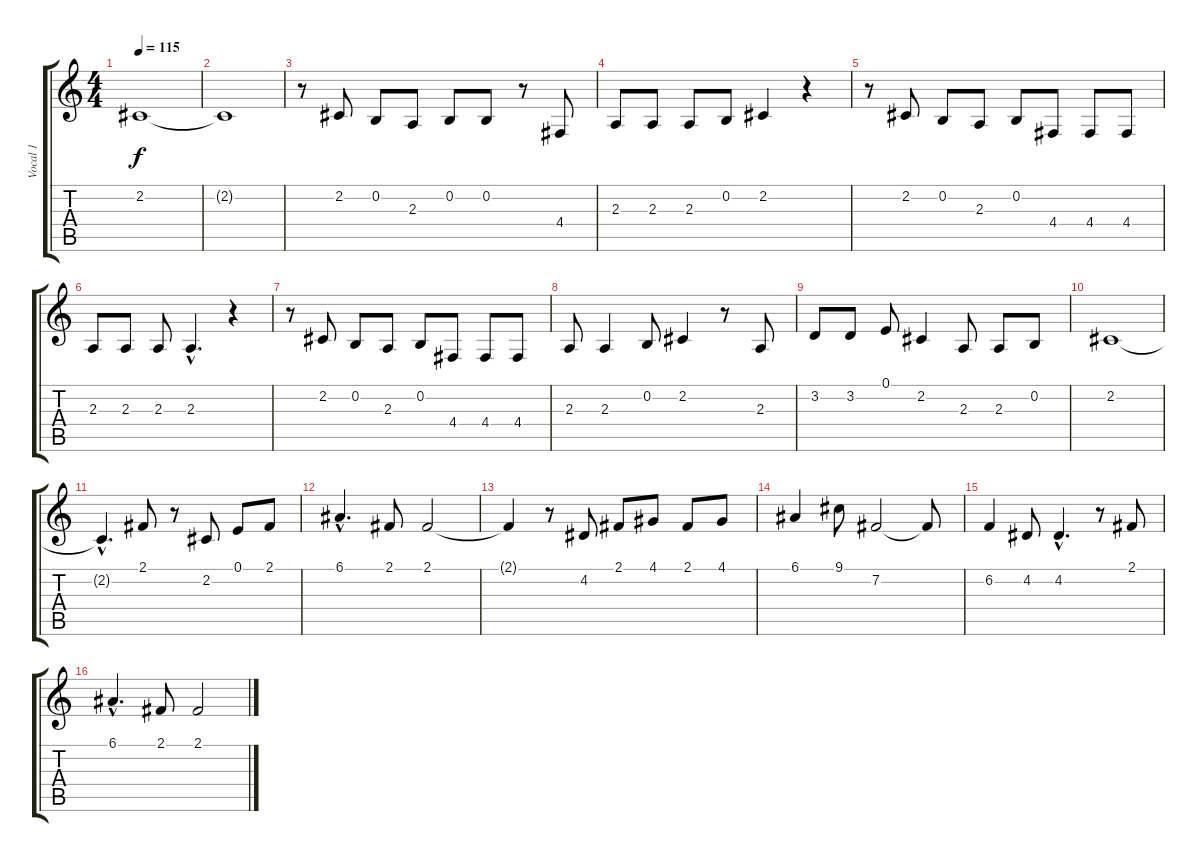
\track ("Vocal 1" "Vocal 1") {instrument lead2sawtooth}
\staff {score tabs}
\tuning (E4 B3 G3 D3 A2 E2) {hide}
\ts (4 4)
\tempo 115
\clef g2
\ks c
2.2{t}.1{dy f} |
2.2{t}.1 |
r.8 2.2.8 0.2.8 2.3.8 0.2.8 0.2.8 r.8 4.4.8 |
2.3.8 2.3.8 2.3.8 0.2.8 2.2.4 r.4 |
r.8 2.2.8 0.2.8 2.3.8 0.2.8 4.4.8 4.4.8 4.4.8 |
2.3.8 2.3.8 2.3.8 2.3{hac}.4{d} r.4 |
r.8 2.2.8 0.2.8 2.3.8 0.2.8 4.4.8 4.4.8 4.4.8 |
2.3.8 2.3.4 0.2.8 2.2.4 r.8 2.3.8 |
3.2.8 3.2.8 0.1.8 2.2.4 2.3.8 2.3.8 0.2.8 |
2.2.1 |
2.2{hac t}.4{d} 2.1.8 r.8 2.2.8 0.1.8 2.1.8 |
6.1{hac}.4{d} 2.1.8 2.1.2 |
2.1{t}.4 r.8 4.2.8 2.1.8 4.1.8 2.1.8 4.1.8 |
6.1.4 9.1.8 7.2.2 7.2{t}.8 |
6.2.4 4.2.8 4.2{hac}.4{d} r.8 2.1.8 |
6.1{hac}.4{d} 2.1.8 2.1.2
